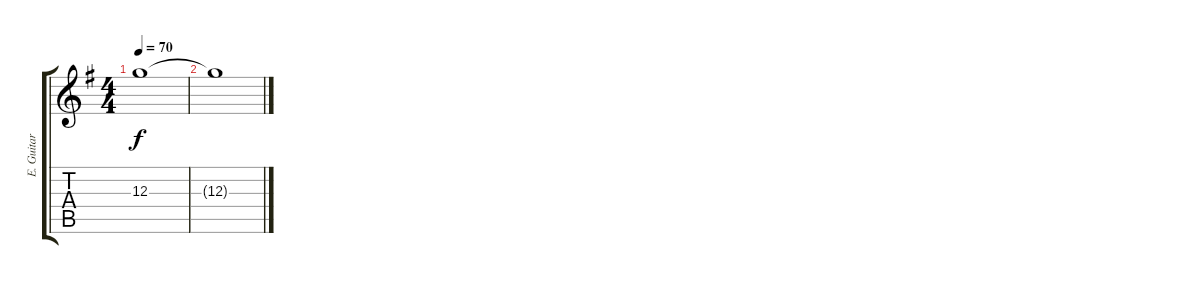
\track ("E. Guitar I" "E. Guitar ") {instrument electricguitarjazz}
\staff {score tabs}
\tuning (E4 B3 G3 D3 A2 E2) {hide}
\ts (4 4)
\tempo 70
\clef g2
\ks g
12.3{t}.1{dy f} |
12.3{t}.1
